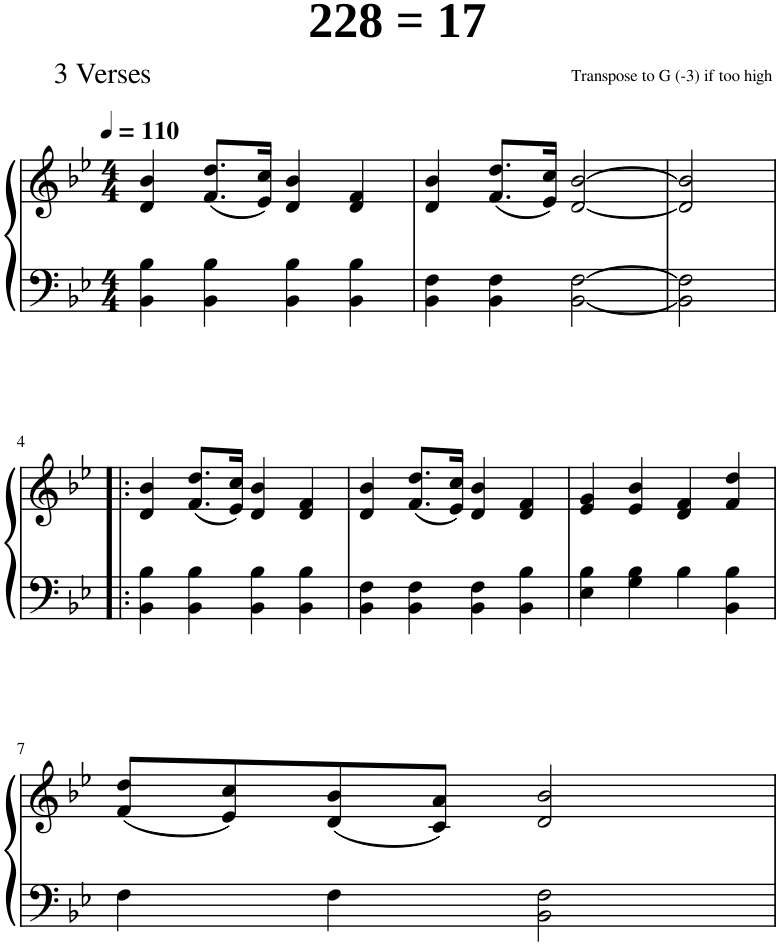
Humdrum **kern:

**kern	**kern
*part1	*part1
*staff2	*staff1
*I"Piano	*
*I'Pno.	*
*clefF4	*clefG2
*k[b-e-]	*k[b-e-]
*M4/4	*M4/4
*MM110	*MM110
=1	=1
4BB-\ 4B-\	4d/ 4b-/
4BB-\ 4B-\	(8.f/ 8.dd/L
.	16e-/ 16cc/Jk)
4BB-\ 4B-\	4d/ 4b-/
4BB-\ 4B-\	4d/ 4f/
=2	=2
4BB-\ 4F\	4d/ 4b-/
4BB-\ 4F\	(8.f/ 8.dd/L
.	16e-/ 16cc/Jk)
[2BB-\ [2F\	[2d/ [2b-/
=3	=3
2BB-\] 2F\]	2d/] 2b-/]
!!LO:LB:g=z
=4!|:	=4!|:
4BB-\ 4B-\	4d/ 4b-/
4BB-\ 4B-\	(8.f/ 8.dd/L
.	16e-/ 16cc/Jk)
4BB-\ 4B-\	4d/ 4b-/
4BB-\ 4B-\	4d/ 4f/
=5	=5
4BB-\ 4F\	4d/ 4b-/
4BB-\ 4F\	(8.f/ 8.dd/L
.	16e-/ 16cc/Jk)
4BB-\ 4F\	4d/ 4b-/
4BB-\ 4B-\	4d/ 4f/
=6	=6
4E-\ 4B-\	4e-/ 4g/
4G\ 4B-\	4e-/ 4b-/
4B-\	4d/ 4f/
4BB-\ 4B-\	4f/ 4dd/
!!LO:LB:g=z
=7	=7
4F\	(8f/ 8dd/L
.	8e-/ 8cc/)
4F\	(8d/ 8b-/
.	8c/ 8a/J)
2BB-\ 2F\	2d/ 2b-/
=	=
*-	*-
